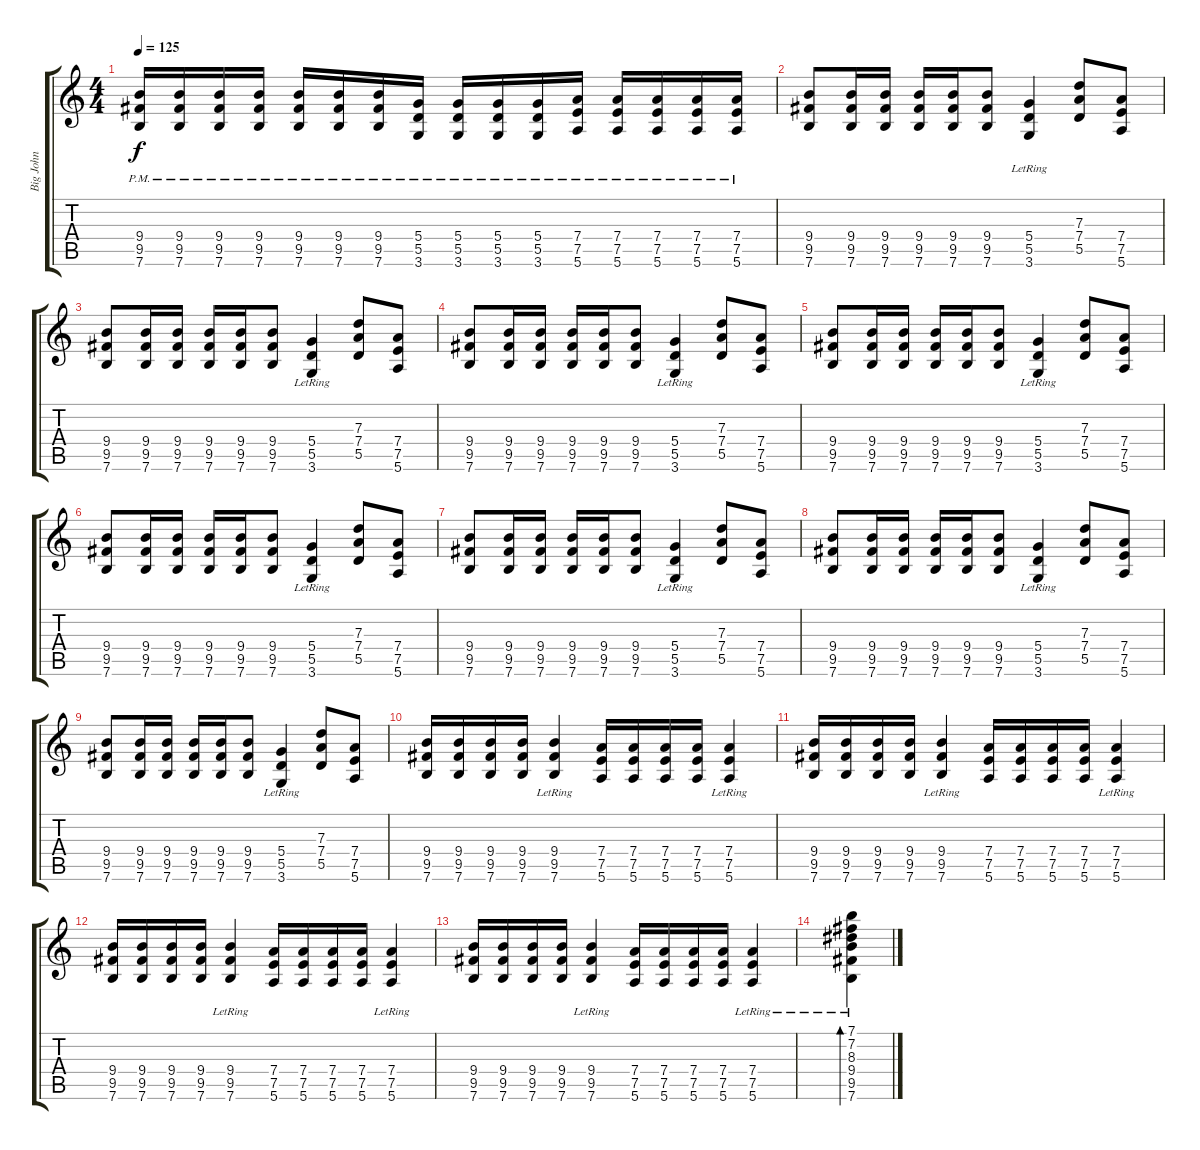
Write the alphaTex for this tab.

\track ("Big John" "Big John") {instrument distortionguitar}
\staff {score tabs}
\tuning (E4 B3 G3 D3 A2 E2) {hide}
\ts (4 4)
\tempo 125
\clef g2
\ks c
(9.4{pm} 9.5{pm} 7.6{pm}).16{dy f} (9.4{pm} 9.5{pm} 7.6{pm}).16 (9.4{pm} 9.5{pm} 7.6{pm}).16 (9.4{pm} 9.5{pm} 7.6{pm}).16 (9.4{pm} 9.5{pm} 7.6{pm}).16 (9.4{pm} 9.5{pm} 7.6{pm}).16 (9.4{pm} 9.5{pm} 7.6{pm}).16 (5.4{pm} 5.5{pm} 3.6{pm}).16 (5.4{pm} 5.5{pm} 3.6{pm}).16 (5.4{pm} 5.5{pm} 3.6{pm}).16 (5.4{pm} 5.5{pm} 3.6{pm}).16 (7.4{pm} 7.5{pm} 5.6{pm}).16 (7.4{pm} 7.5{pm} 5.6{pm}).16 (7.4{pm} 7.5{pm} 5.6{pm}).16 (7.4{pm} 7.5{pm} 5.6{pm}).16 (7.4{pm} 7.5{pm} 5.6{pm}).16 |
(9.4 9.5 7.6).8 (9.4 9.5 7.6).16 (9.4 9.5 7.6).16 (9.4 9.5 7.6).16 (9.4 9.5 7.6).16 (9.4 9.5 7.6).8 (5.4{lr} 5.5{lr} 3.6{lr}).4 (7.3 7.4 5.5).8 (7.4 7.5 5.6).8 |
(9.4 9.5 7.6).8 (9.4 9.5 7.6).16 (9.4 9.5 7.6).16 (9.4 9.5 7.6).16 (9.4 9.5 7.6).16 (9.4 9.5 7.6).8 (5.4{lr} 5.5{lr} 3.6{lr}).4 (7.3 7.4 5.5).8 (7.4 7.5 5.6).8 |
(9.4 9.5 7.6).8 (9.4 9.5 7.6).16 (9.4 9.5 7.6).16 (9.4 9.5 7.6).16 (9.4 9.5 7.6).16 (9.4 9.5 7.6).8 (5.4{lr} 5.5{lr} 3.6{lr}).4 (7.3 7.4 5.5).8 (7.4 7.5 5.6).8 |
(9.4 9.5 7.6).8 (9.4 9.5 7.6).16 (9.4 9.5 7.6).16 (9.4 9.5 7.6).16 (9.4 9.5 7.6).16 (9.4 9.5 7.6).8 (5.4{lr} 5.5{lr} 3.6{lr}).4 (7.3 7.4 5.5).8 (7.4 7.5 5.6).8 |
(9.4 9.5 7.6).8 (9.4 9.5 7.6).16 (9.4 9.5 7.6).16 (9.4 9.5 7.6).16 (9.4 9.5 7.6).16 (9.4 9.5 7.6).8 (5.4{lr} 5.5{lr} 3.6{lr}).4 (7.3 7.4 5.5).8 (7.4 7.5 5.6).8 |
(9.4 9.5 7.6).8 (9.4 9.5 7.6).16 (9.4 9.5 7.6).16 (9.4 9.5 7.6).16 (9.4 9.5 7.6).16 (9.4 9.5 7.6).8 (5.4{lr} 5.5{lr} 3.6{lr}).4 (7.3 7.4 5.5).8 (7.4 7.5 5.6).8 |
(9.4 9.5 7.6).8 (9.4 9.5 7.6).16 (9.4 9.5 7.6).16 (9.4 9.5 7.6).16 (9.4 9.5 7.6).16 (9.4 9.5 7.6).8 (5.4{lr} 5.5{lr} 3.6{lr}).4 (7.3 7.4 5.5).8 (7.4 7.5 5.6).8 |
(9.4 9.5 7.6).8 (9.4 9.5 7.6).16 (9.4 9.5 7.6).16 (9.4 9.5 7.6).16 (9.4 9.5 7.6).16 (9.4 9.5 7.6).8 (5.4{lr} 5.5{lr} 3.6{lr}).4 (7.3 7.4 5.5).8 (7.4 7.5 5.6).8 |
(9.4 9.5 7.6).16 (9.4 9.5 7.6).16 (9.4 9.5 7.6).16 (9.4 9.5 7.6).16 (9.4 9.5 7.6{lr}).4 (7.4 7.5 5.6).16 (7.4 7.5 5.6).16 (7.4 7.5 5.6).16 (7.4 7.5 5.6).16 (7.4 7.5 5.6{lr}).4 |
(9.4 9.5 7.6).16 (9.4 9.5 7.6).16 (9.4 9.5 7.6).16 (9.4 9.5 7.6).16 (9.4 9.5 7.6{lr}).4 (7.4 7.5 5.6).16 (7.4 7.5 5.6).16 (7.4 7.5 5.6).16 (7.4 7.5 5.6).16 (7.4 7.5 5.6{lr}).4 |
(9.4 9.5 7.6).16 (9.4 9.5 7.6).16 (9.4 9.5 7.6).16 (9.4 9.5 7.6).16 (9.4 9.5 7.6{lr}).4 (7.4 7.5 5.6).16 (7.4 7.5 5.6).16 (7.4 7.5 5.6).16 (7.4 7.5 5.6).16 (7.4 7.5 5.6{lr}).4 |
(9.4 9.5 7.6).16 (9.4 9.5 7.6).16 (9.4 9.5 7.6).16 (9.4 9.5 7.6).16 (9.4 9.5 7.6{lr}).4 (7.4 7.5 5.6).16 (7.4 7.5 5.6).16 (7.4 7.5 5.6).16 (7.4 7.5 5.6).16 (7.4 7.5 5.6{lr}).4 |
(7.1{lr} 7.2{lr} 8.3{lr} 9.4{lr} 9.5{lr} 7.6{lr}).4{bd 480}
